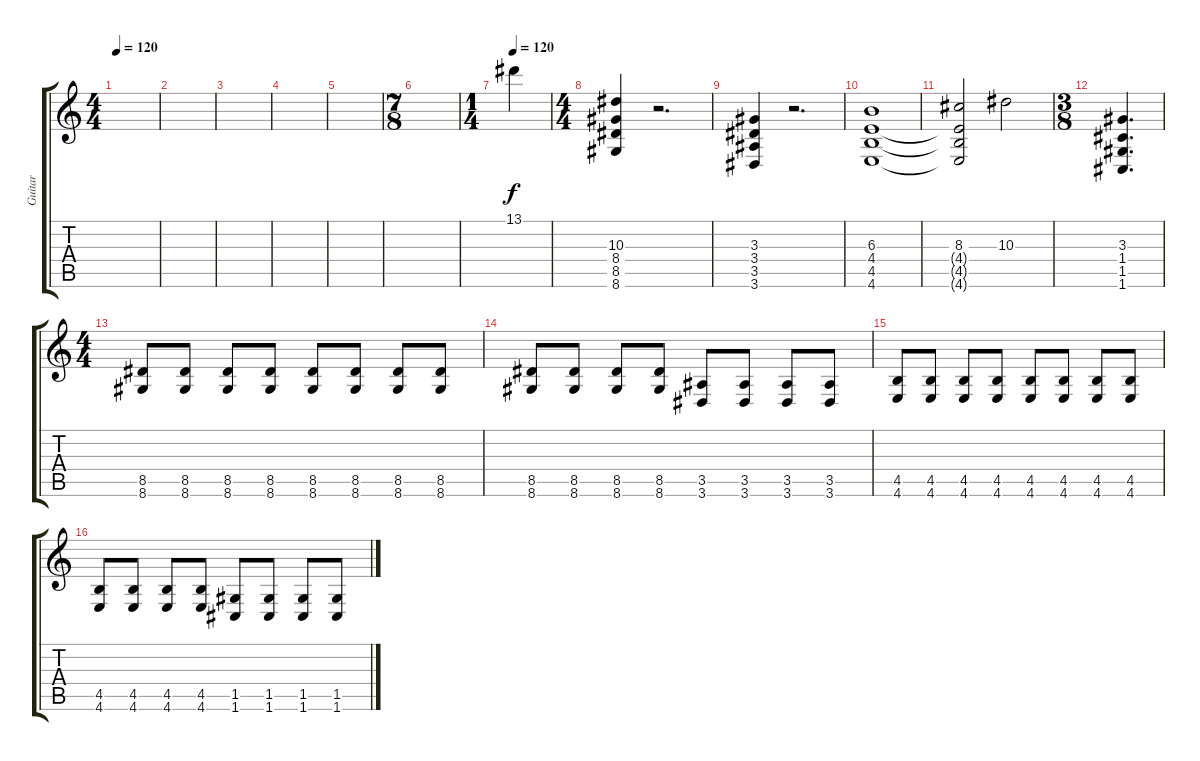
\track ("Guitar" "Guitar") {instrument acousticguitarsteel}
\staff {score tabs}
\tuning (D4 A3 F3 C3 G2 C2) {hide}
\ts (4 4)
\tempo 120
\clef g2
\ks c
|
|
|
|
|
\ts (7 8)
|
\ts (1 4)
\tempo 120
13.1.4 |
\ts (4 4)
(10.3 8.4 8.5 8.6).4 r.2{d} |
(3.3 3.4 3.5 3.6).4 r.2{d} |
(6.3 4.4 4.5 4.6).1 |
(8.3 4.4{t} 4.5{t} 4.6{t}).2 10.3.2 |
\ts (3 8)
(3.3 1.4 1.5 1.6).4{d} |
\ts (4 4)
(8.5 8.6).8 (8.5 8.6).8 (8.5 8.6).8 (8.5 8.6).8 (8.5 8.6).8 (8.5 8.6).8 (8.5 8.6).8 (8.5 8.6).8 |
(8.5 8.6).8 (8.5 8.6).8 (8.5 8.6).8 (8.5 8.6).8 (3.5 3.6).8 (3.5 3.6).8 (3.5 3.6).8 (3.5 3.6).8 |
(4.5 4.6).8 (4.5 4.6).8 (4.5 4.6).8 (4.5 4.6).8 (4.5 4.6).8 (4.5 4.6).8 (4.5 4.6).8 (4.5 4.6).8 |
(4.5 4.6).8 (4.5 4.6).8 (4.5 4.6).8 (4.5 4.6).8 (1.5 1.6).8 (1.5 1.6).8 (1.5 1.6).8 (1.5 1.6).8
